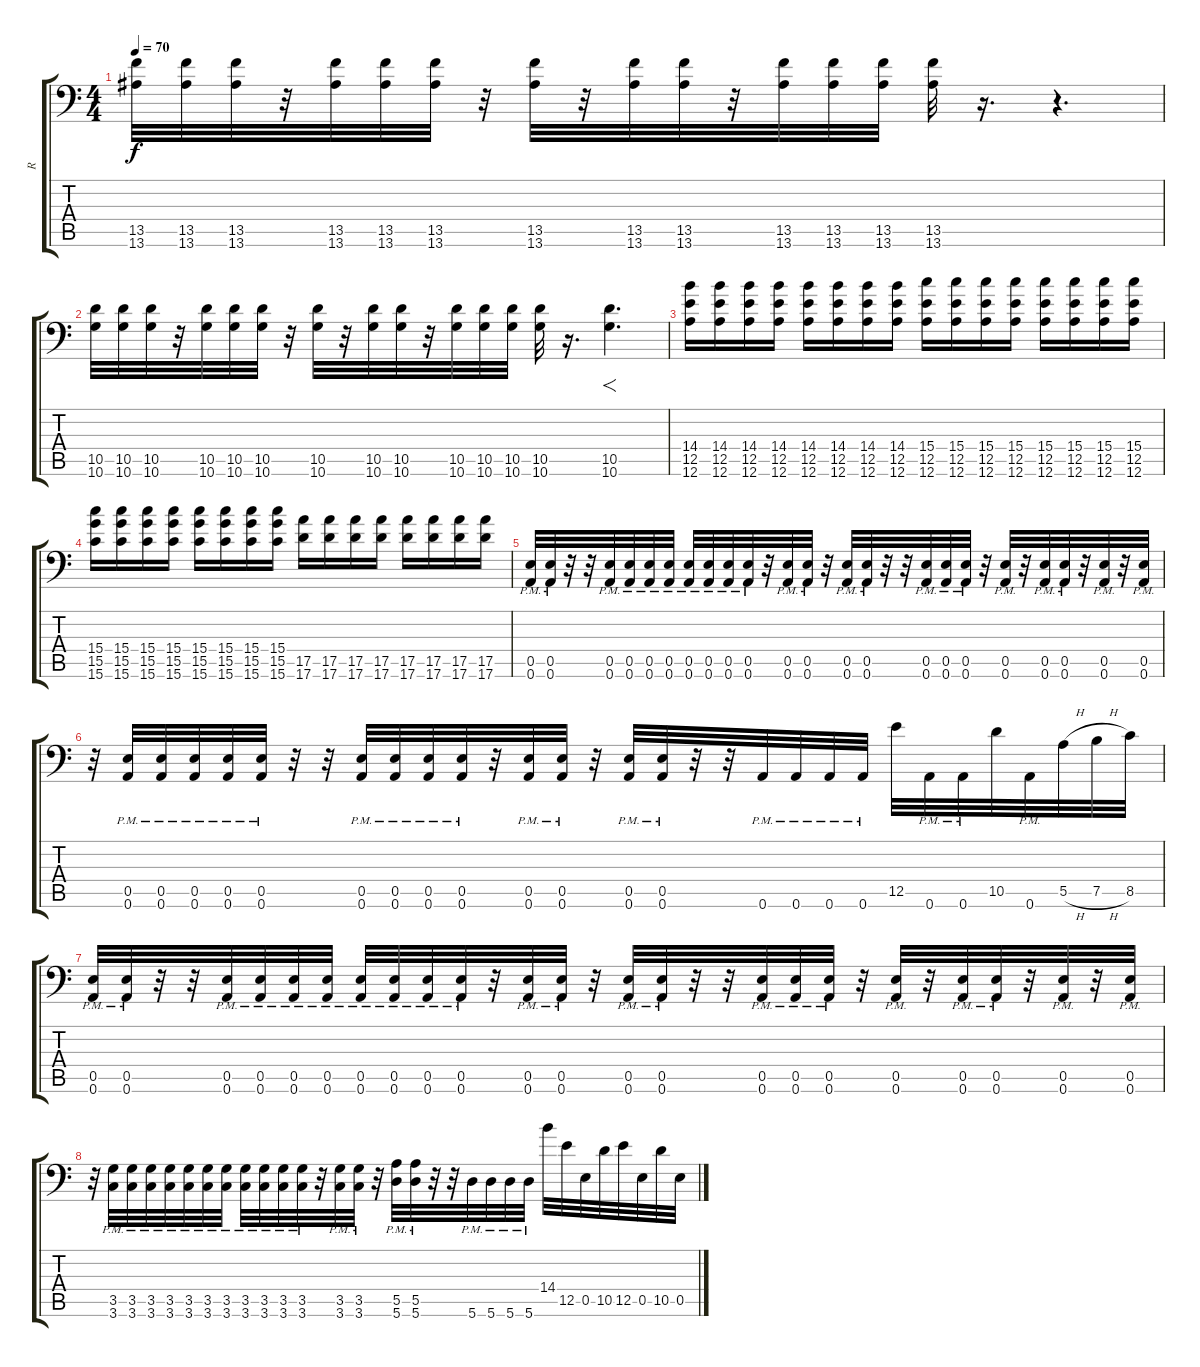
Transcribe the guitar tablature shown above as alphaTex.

\track ("R" "R") {instrument distortionguitar}
\staff {score tabs}
\tuning (B3 Gb3 D3 A2 E2 A1) {hide}
\ts (4 4)
\tempo 70
\clef f4
\ks c
(13.5 13.6).32{dy f} (13.5 13.6).32 (13.5 13.6).32 r.32 (13.5 13.6).32 (13.5 13.6).32 (13.5 13.6).32 r.32 (13.5 13.6).32 r.32 (13.5 13.6).32 (13.5 13.6).32 r.32 (13.5 13.6).32 (13.5 13.6).32 (13.5 13.6).32 (13.5 13.6).32 r.16{d} r.4{d} |
(10.5 10.6).32 (10.5 10.6).32 (10.5 10.6).32 r.32 (10.5 10.6).32 (10.5 10.6).32 (10.5 10.6).32 r.32 (10.5 10.6).32 r.32 (10.5 10.6).32 (10.5 10.6).32 r.32 (10.5 10.6).32 (10.5 10.6).32 (10.5 10.6).32 (10.5 10.6).32 r.16{d} (10.5 10.6).4{f d} |
(14.4 12.5 12.6).16 (14.4 12.5 12.6).16 (14.4 12.5 12.6).16 (14.4 12.5 12.6).16 (14.4 12.5 12.6).16 (14.4 12.5 12.6).16 (14.4 12.5 12.6).16 (14.4 12.5 12.6).16 (15.4 12.5 12.6).16 (15.4 12.5 12.6).16 (15.4 12.5 12.6).16 (15.4 12.5 12.6).16 (15.4 12.5 12.6).16 (15.4 12.5 12.6).16 (15.4 12.5 12.6).16 (15.4 12.5 12.6).16 |
(15.4 15.5 15.6).16 (15.4 15.5 15.6).16 (15.4 15.5 15.6).16 (15.4 15.5 15.6).16 (15.4 15.5 15.6).16 (15.4 15.5 15.6).16 (15.4 15.5 15.6).16 (15.4 15.5 15.6).16 (17.5 17.6).16 (17.5 17.6).16 (17.5 17.6).16 (17.5 17.6).16 (17.5 17.6).16 (17.5 17.6).16 (17.5 17.6).16 (17.5 17.6).16 |
(0.5{pm} 0.6{pm}).32 (0.5{pm} 0.6{pm}).32 r.32 r.32 (0.5{pm} 0.6{pm}).32 (0.5{pm} 0.6{pm}).32 (0.5{pm} 0.6{pm}).32 (0.5{pm} 0.6{pm}).32 (0.5{pm} 0.6{pm}).32 (0.5{pm} 0.6{pm}).32 (0.5{pm} 0.6{pm}).32 (0.5{pm} 0.6{pm}).32 r.32 (0.5{pm} 0.6{pm}).32 (0.5{pm} 0.6{pm}).32 r.32 (0.5{pm} 0.6{pm}).32 (0.5{pm} 0.6{pm}).32 r.32 r.32 (0.5{pm} 0.6{pm}).32 (0.5{pm} 0.6{pm}).32 (0.5{pm} 0.6{pm}).32 r.32 (0.5{pm} 0.6{pm}).32 r.32 (0.5{pm} 0.6{pm}).32 (0.5{pm} 0.6{pm}).32 r.32 (0.5{pm} 0.6{pm}).32 r.32 (0.5{pm} 0.6{pm}).32 |
r.32 (0.5{pm} 0.6{pm}).32 (0.5{pm} 0.6{pm}).32 (0.5{pm} 0.6{pm}).32 (0.5{pm} 0.6{pm}).32 (0.5{pm} 0.6{pm}).32 r.32 r.32 (0.5{pm} 0.6{pm}).32 (0.5{pm} 0.6{pm}).32 (0.5{pm} 0.6{pm}).32 (0.5{pm} 0.6{pm}).32 r.32 (0.5{pm} 0.6{pm}).32 (0.5{pm} 0.6{pm}).32 r.32 (0.5{pm} 0.6{pm}).32 (0.5{pm} 0.6{pm}).32 r.32 r.32 0.6{pm}.32 0.6{pm}.32 0.6{pm}.32 0.6{pm}.32 12.5.32 0.6{pm}.32 0.6{pm}.32 10.5.32 0.6{pm}.32 5.5{h}.32 7.5{h}.32 8.5.32 |
(0.5{pm} 0.6{pm}).32 (0.5{pm} 0.6{pm}).32 r.32 r.32 (0.5{pm} 0.6{pm}).32 (0.5{pm} 0.6{pm}).32 (0.5{pm} 0.6{pm}).32 (0.5{pm} 0.6{pm}).32 (0.5{pm} 0.6{pm}).32 (0.5{pm} 0.6{pm}).32 (0.5{pm} 0.6{pm}).32 (0.5{pm} 0.6{pm}).32 r.32 (0.5{pm} 0.6{pm}).32 (0.5{pm} 0.6{pm}).32 r.32 (0.5{pm} 0.6{pm}).32 (0.5{pm} 0.6{pm}).32 r.32 r.32 (0.5{pm} 0.6{pm}).32 (0.5{pm} 0.6{pm}).32 (0.5{pm} 0.6{pm}).32 r.32 (0.5{pm} 0.6{pm}).32 r.32 (0.5{pm} 0.6{pm}).32 (0.5{pm} 0.6{pm}).32 r.32 (0.5{pm} 0.6{pm}).32 r.32 (0.5{pm} 0.6{pm}).32 |
r.32 (3.5{pm} 3.6{pm}).32 (3.5{pm} 3.6{pm}).32 (3.5{pm} 3.6{pm}).32 (3.5{pm} 3.6{pm}).32 (3.5{pm} 3.6{pm}).32 (3.5{pm} 3.6{pm}).32 (3.5{pm} 3.6{pm}).32 (3.5{pm} 3.6{pm}).32 (3.5{pm} 3.6{pm}).32 (3.5{pm} 3.6{pm}).32 (3.5{pm} 3.6{pm}).32 r.32 (3.5{pm} 3.6{pm}).32 (3.5{pm} 3.6{pm}).32 r.32 (5.5{pm} 5.6{pm}).32 (5.5{pm} 5.6{pm}).32 r.32 r.32 5.6{pm}.32 5.6{pm}.32 5.6{pm}.32 5.6{pm}.32 14.4.32 12.5.32 0.5.32 10.5.32 12.5.32 0.5.32 10.5.32 0.5.32
